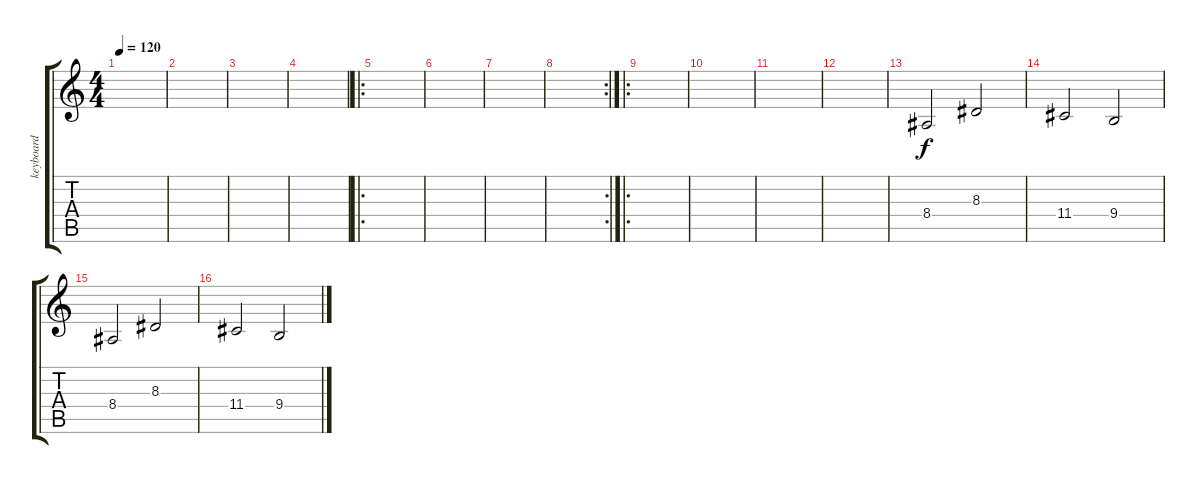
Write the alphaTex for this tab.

\track ("keyboard" "keyboard") {instrument pad4choir}
\staff {score tabs}
\tuning (E4 B3 G3 D3 A2 E2) {hide}
\ts (4 4)
\tempo 120
\clef g2
\ks c
|
|
|
|
\ro
|
|
|
\rc 2
|
\ro
|
|
|
|
8.4.2 8.3.2 |
11.4.2 9.4.2 |
8.4.2 8.3.2 |
11.4.2 9.4.2
